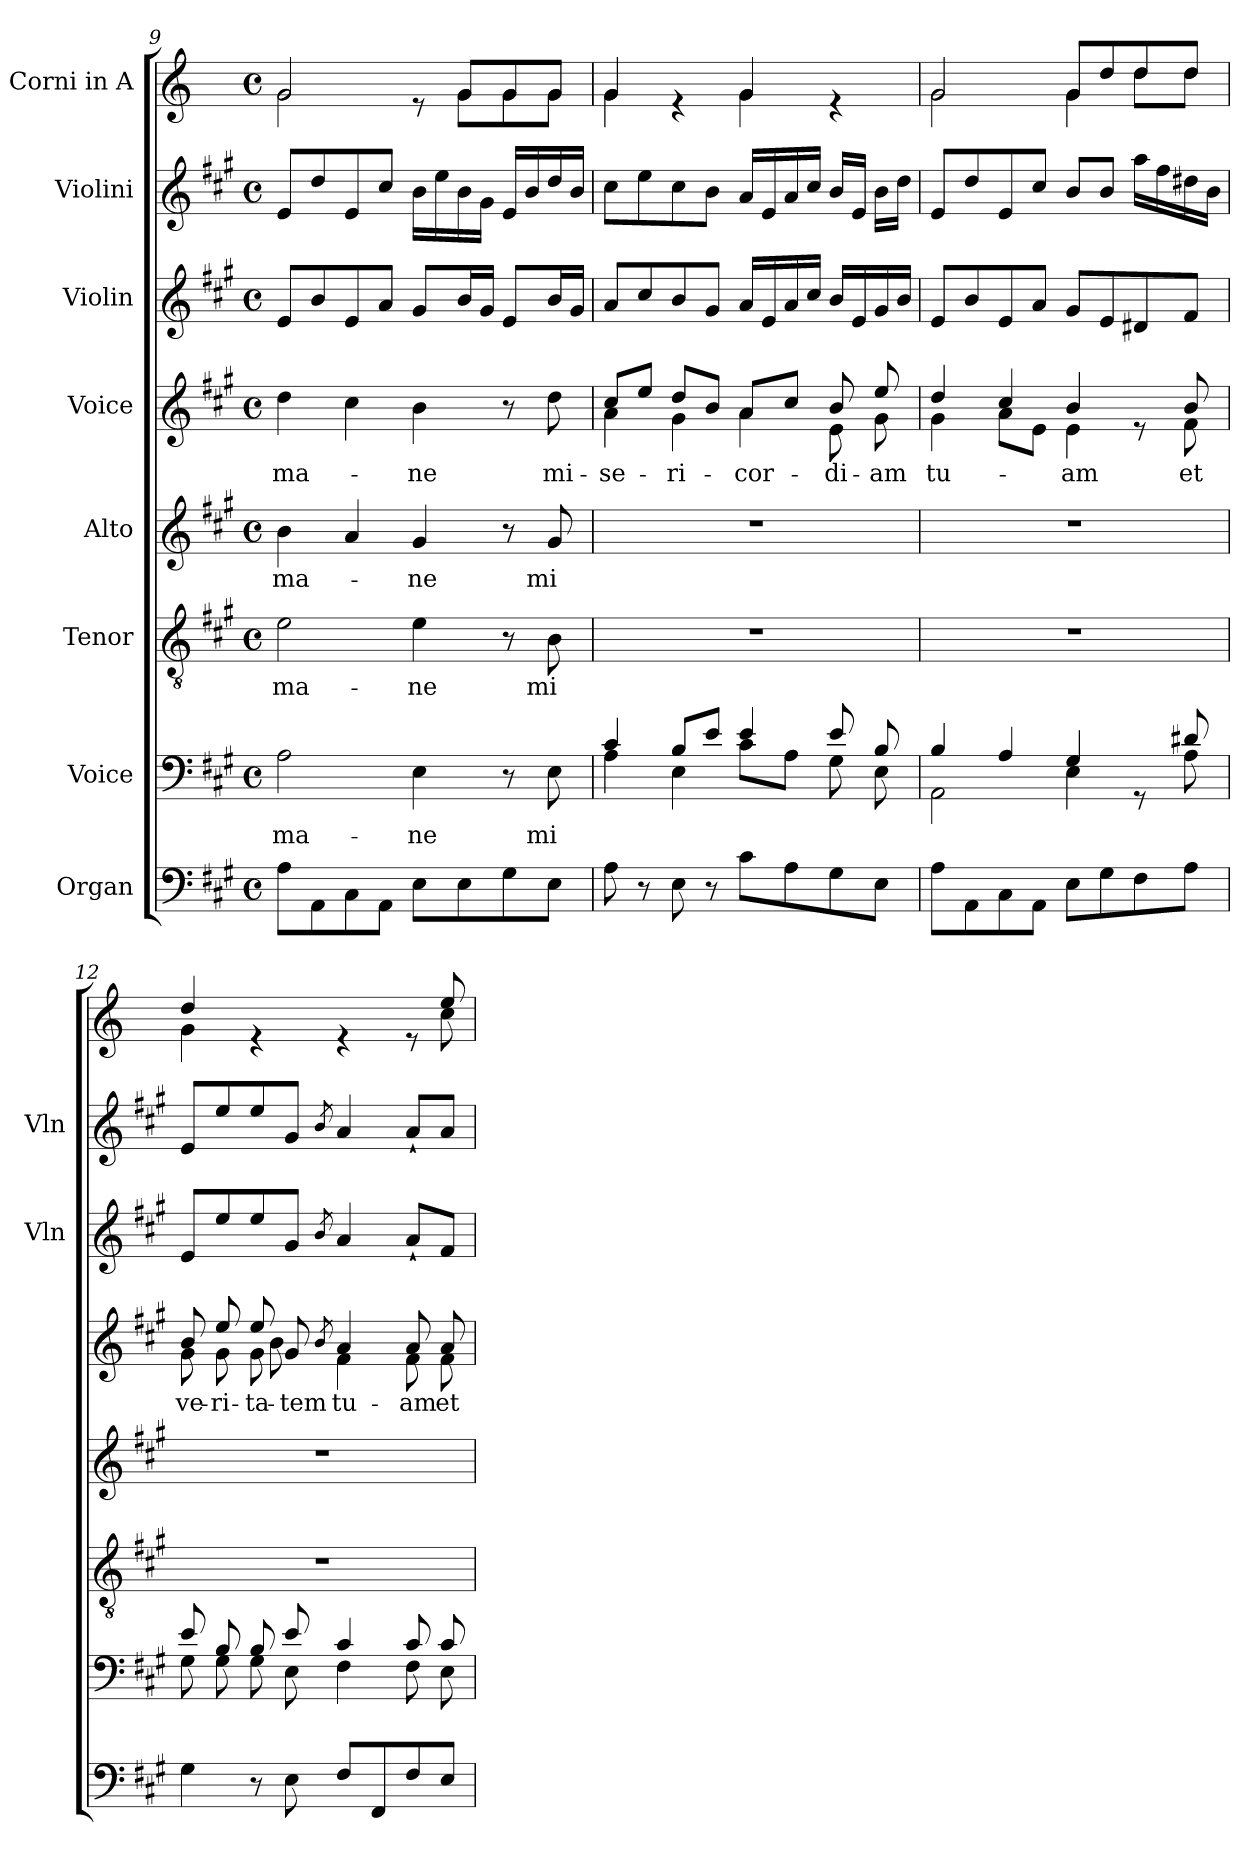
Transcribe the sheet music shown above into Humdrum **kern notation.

**kern	**kern	**text	**kern	**text	**kern	**text	**kern	**text	**kern	**kern	**kern
*part8	*part7	*part7	*part6	*part6	*part5	*part5	*part4	*part4	*part3	*part2	*part1
*staff8	*staff7	*staff7	*staff6	*staff6	*staff5	*staff5	*staff4	*staff4	*staff3	*staff2	*staff1
*I"Organ	*I"Voice	*	*I"Tenor	*	*I"Alto	*	*I"Voice	*	*I"Violin	*I"Violini	*I"Corni in A
*	*	*	*	*	*	*	*	*	*I'Vln	*I'Vln	*
*clefF4	*clefF4	*	*clefGv2	*	*clefG2	*	*clefG2	*	*clefG2	*clefG2	*clefG2
*	*	*	*	*	*	*	*	*	*	*	*ITrd2c3
*k[f#c#g#]	*k[f#c#g#]	*	*k[f#c#g#]	*	*k[f#c#g#]	*	*k[f#c#g#]	*	*k[f#c#g#]	*k[f#c#g#]	*k[f#c#g#]
*M4/4	*M4/4	*	*M4/4	*	*M4/4	*	*M4/4	*	*M4/4	*M4/4	*M4/4
*met(c)	*met(c)	*	*met(c)	*	*met(c)	*	*met(c)	*	*met(c)	*met(c)	*met(c)
=9	=9	=9	=9	=9	=9	=9	=9	=9	=9	=9	=9
!	!	!LO:LY:b	!	!LO:LY:b	!	!LO:LY:b	!	!LO:LY:b	!	!	!
*	*	*	*	*	*	*	*	*	*	*	*^
8A\L	2A\	ma-	2e\	ma-	4b\	ma-	4dd\	ma-	8e/L	8e/L	2e/	2e\
8AA\	.	.	.	.	.	.	.	.	8b/	8dd/	.	.
8C#\	.	.	.	.	4a/	.	4cc#\	.	8e/	8e/	.	.
8AA\J	.	.	.	.	.	.	.	.	8a/J	8cc#/J	.	.
!	!	!LO:LY:b	!	!LO:LY:b	!	!LO:LY:b	!	!LO:LY:b	!	!	!	!
8E\L	4E\	-ne	4e\	-ne	4g#/	-ne	4b\	-ne	8g#/L	16b\LL	8re	8ryy
.	.	.	.	.	.	.	.	.	.	16ee\	.	.
8E\	.	.	.	.	.	.	.	.	16b/L	16b\	8e/L	8e\L
.	.	.	.	.	.	.	.	.	16g#/JJ	16g#\JJ	.	.
8G#\	8r	.	8r	.	8r	.	8r	.	8e/L	16e/LL	8e/	8e\
.	.	.	.	.	.	.	.	.	.	16b/	.	.
!	!	!LO:LY:b	!	!LO:LY:b	!	!LO:LY:b	!	!LO:LY:b	!	!	!	!
8E\J	8E\	mi	8B\	mi	8g#/	mi	8dd\	mi-	16b/L	16dd/	8e/J	8e\J
.	.	.	.	.	.	.	.	.	16g#/JJ	16b/JJ	.	.
!!LO:LB:g=z	!!
=10	=10	=10	=10	=10	=10	=10	=10	=10	=10	=10	=10	=10
*	*^	*	*	*	*	*	*	*	*	*	*	*
!	!	!	!	!	!	!	!	!	!LO:LY:b	!	!	!	!
*	*	*	*	*	*	*	*	*^	*	*	*	*	*
8A\	4c#/	4A\	.	1r	.	1r	.	8cc#/L	4a\	-se-	8a/L	8cc#\L	4e/	4e\
8r	.	.	.	.	.	.	.	8ee/J	.	.	8cc#/	8ee\	.	.
!	!	!	!	!	!	!	!	!	!	!LO:LY:b	!	!	!	!
8E\	8B/L	4E\	.	.	.	.	.	8dd/L	4g#\	-ri-	8b/	8cc#\	4re	4ryy
8r	8e/J	.	.	.	.	.	.	8b/J	.	.	8g#/J	8b\J	.	.
!	!	!	!	!	!	!	!	!	!	!LO:LY:b	!	!	!	!
8c#\L	4e/	8c#\L	.	.	.	.	.	8a/L	4a\	-cor-	16a/LL	16a/LL	4e/	4e\
.	.	.	.	.	.	.	.	.	.	.	16e/	16e/	.	.
8A\	.	8A\J	.	.	.	.	.	8cc#/J	.	.	16a/	16a/	.	.
.	.	.	.	.	.	.	.	.	.	.	16cc#/JJ	16cc#/JJ	.	.
!	!	!	!	!	!	!	!	!	!	!LO:LY:b	!	!	!	!
8G#\	8e/	8G#\	.	.	.	.	.	8b/	8e\	-di-	16b/LL	16b/LL	4re	4ryy
.	.	.	.	.	.	.	.	.	.	.	16e/	16e/JJ	.	.
!	!	!	!	!	!	!	!	!	!	!LO:LY:b	!	!	!	!
8E\J	8B/	8E\	.	.	.	.	.	8ee/	8g#\	-am	16g#/	16b\LL	.	.
.	.	.	.	.	.	.	.	.	.	.	16b/JJ	16dd\JJ	.	.
=11	=11	=11	=11	=11	=11	=11	=11	=11	=11	=11	=11	=11	=11	=11
!	!	!	!	!	!	!	!	!	!	!LO:LY:b	!	!	!	!
8A\L	4B/	2AA\	.	1r	.	1r	.	4dd/	4g#\	tu-	8e/L	8e/L	2e/	2e\
8AA\	.	.	.	.	.	.	.	.	.	.	8b/	8dd/	.	.
8C#\	4A/	.	.	.	.	.	.	4cc#/	8a\L	.	8e/	8e/	.	.
8AA\J	.	.	.	.	.	.	.	.	8e\J	.	8a/J	8cc#/J	.	.
!	!	!	!	!	!	!	!	!	!	!LO:LY:b	!	!	!	!
8E\L	4G#/	4E\	.	.	.	.	.	4b/	4e\	-am	8g#/L	8b/L	8e/L	4e\
8G#\	.	.	.	.	.	.	.	.	.	.	8e/	8b/J	8b/	.
8F#\	8rGG	8ryy	.	.	.	.	.	8re	8ryy	.	8d#X/	16aa\LL	8b/	8b\L
.	.	.	.	.	.	.	.	.	.	.	.	16ff#\	.	.
!	!	!	!	!	!	!	!	!	!	!LO:LY:b	!	!	!	!
8A\J	8d#X/	8A\	.	.	.	.	.	8b/	8f#\	et	8f#/J	16dd#X\	8b/J	8b\J
.	.	.	.	.	.	.	.	.	.	.	.	16b\JJ	.	.
=12	=12	=12	=12	=12	=12	=12	=12	=12	=12	=12	=12	=12	=12	=12
!	!	!	!	!	!	!	!	!	!	!LO:LY:b	!	!	!	!
4G#\	8e/	8G#\	.	1r	.	1r	.	8b/	8g#\	ve-	8e/L	8e/L	4b/	4e\
!	!	!	!	!	!	!	!	!	!	!LO:LY:b	!	!	!	!
.	8B/	8G#\	.	.	.	.	.	8ee/	8g#\	-ri-	8ee/	8ee/	.	.
!	!	!	!	!	!	!	!	!	!	!LO:LY:b	!	!	!	!
8r	8B/	8G#\	.	.	.	.	.	8ee/	8g#\	-ta-	8ee/	8ee/	4re	8ryy
!	!	!	!	!	!	!	!	!	!	!LO:LY:b	!	!	!	!
*	*	*	*	*	*	*	*	*	*	*	*	*	*v	*v
8E\	8e/	8E\	.	.	.	.	.	8g#/	8b\	-tem	8g#/J	8g#/J	.
.	.	.	.	.	.	.	.	8qb/	.	.	8qb/	8qb/	.
!	!	!	!	!	!	!	!	!	!	!LO:LY:b	!	!	!
8F#/L	4c#/	4F#\	.	.	.	.	.	4a/	4f#\	tu-	4a/	4a/	4re
8FF#/	.	.	.	.	.	.	.	.	.	.	.	.	.
!	!	!	!	!	!	!	!	!	!	!LO:LY:b	!	!	!
8F#/	8c#/	8F#\	.	.	.	.	.	8a/	8f#\	-am	8a`/L	8a`/L	8re
!	!	!	!	!	!	!	!	!	!	!LO:LY:b	!	!	!
*	*	*	*	*	*	*	*	*	*	*	*	*	*^
8E/J	8c#/	8E\	.	.	.	.	.	8a/	8f#\	et	8f#/J	8a/J	8cc#/	8a\
*	*v	*v	*	*	*	*	*	*v	*v	*	*	*	*v	*v
=	=	=	=	=	=	=	=	=	=	=	=
*-	*-	*-	*-	*-	*-	*-	*-	*-	*-	*-	*-
